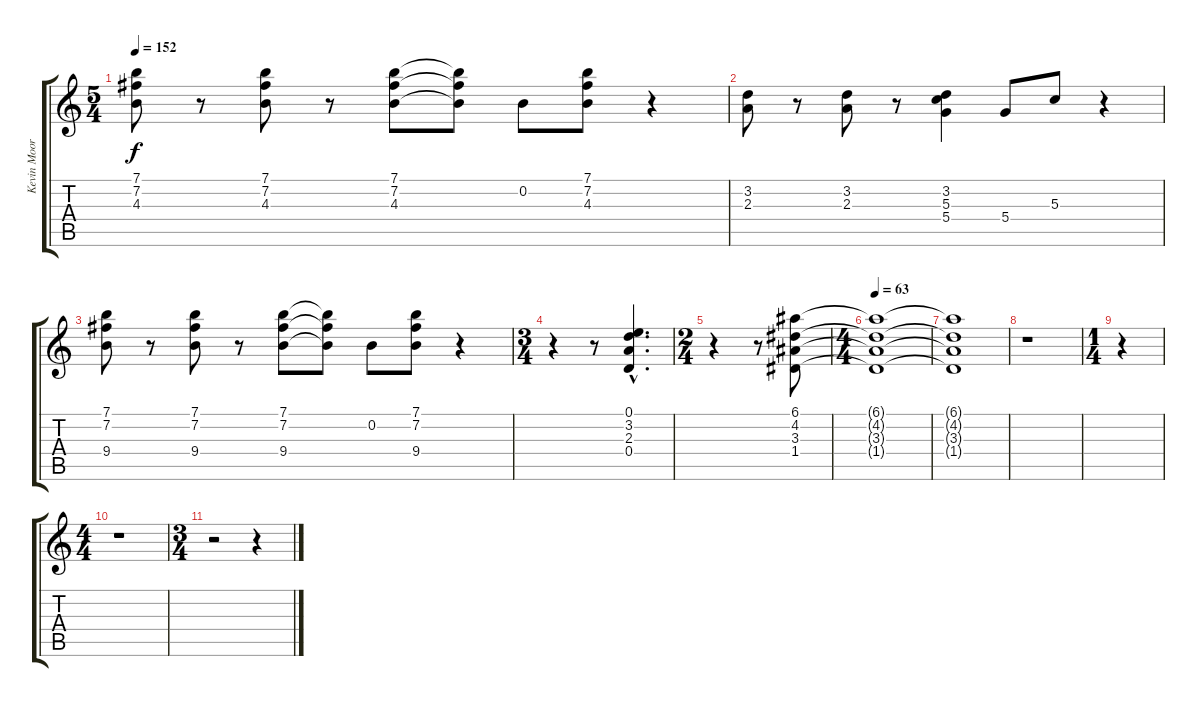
\track ("Kevin Moore - Keyboards" "Kevin Moor") {instrument drawbarorgan}
\staff {score tabs}
\tuning (E5 B4 G4 D4 A3 D3) {hide}
\ts (5 4)
\tempo 152
\clef g2
\ks c
(7.1 7.2 4.3).8{dy f} r.8 (7.1 7.2 4.3).8 r.8 (7.1 7.2 4.3).8 (7.1{t} 7.2{t} 4.3{t}).8 0.2.8 (7.1 7.2 4.3).8 r.4 |
(3.2 2.3).8 r.8 (3.2 2.3).8 r.8 (3.2 5.3 5.4).4 5.4.8 5.3.8 r.4 |
(7.1 7.2 9.4).8 r.8 (7.1 7.2 9.4).8 r.8 (7.1 7.2 9.4).8 (7.1{t} 7.2{t} 9.4{t}).8 0.2.8 (7.1 7.2 9.4).8 r.4 |
\ts (3 4)
r.4 r.8 (0.1{hac} 3.2{hac} 2.3{hac} 0.4{hac}).4{d} |
\ts (2 4)
r.4 r.8 (6.1 4.2 3.3 1.4).8 |
\ts (4 4)
\tempo 63
(6.1{t} 4.2{t} 3.3{t} 1.4{t}).1 |
(6.1{t} 4.2{t} 3.3{t} 1.4{t}).1 |
r.1 |
\ts (1 4)
r.4 |
\ts (4 4)
r.1 |
\ts (3 4)
r.2 r.4
